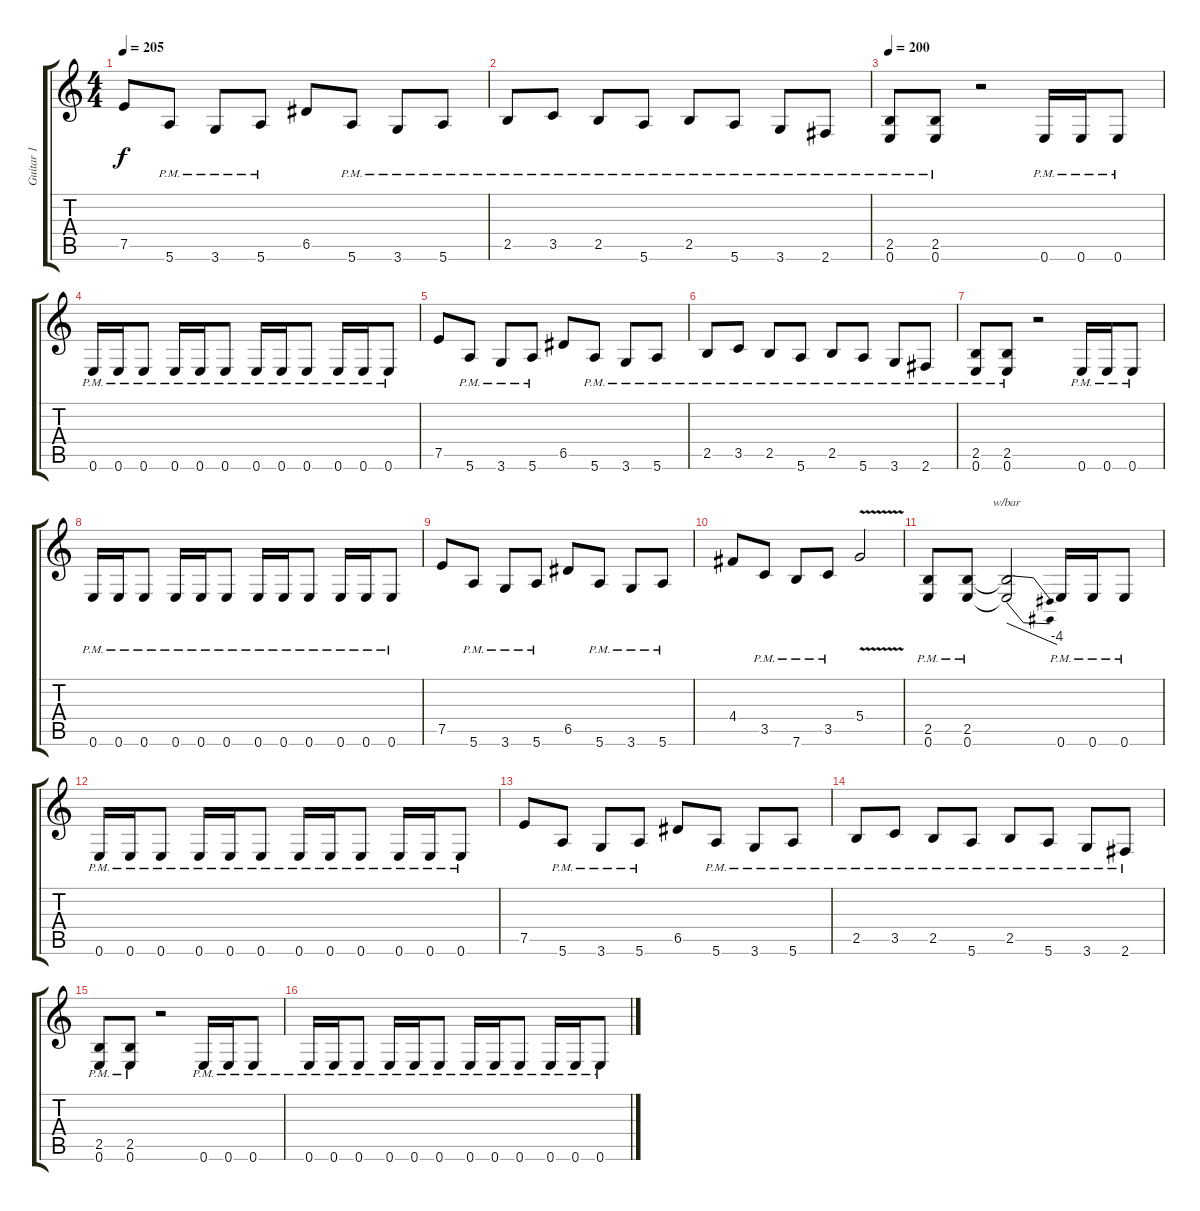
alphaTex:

\track ("Guitar 1" "Guitar 1") {instrument distortionguitar}
\staff {score tabs}
\tuning (E4 B3 G3 D3 A2 E2) {hide}
\ts (4 4)
\tempo 205
\clef g2
\ks c
7.5.8{dy f} 5.6{pm}.8 3.6{pm}.8 5.6{pm}.8 6.5.8 5.6{pm}.8 3.6{pm}.8 5.6{pm}.8 |
2.5{pm}.8 3.5{pm}.8 2.5{pm}.8 5.6{pm}.8 2.5{pm}.8 5.6{pm}.8 3.6{pm}.8 2.6{pm}.8 |
\tempo 200
(2.5{pm} 0.6{pm}).8 (2.5{pm} 0.6{pm}).8 r.2 0.6{pm}.16 0.6{pm}.16 0.6{pm}.8 |
0.6{pm}.16 0.6{pm}.16 0.6{pm}.8 0.6{pm}.16 0.6{pm}.16 0.6{pm}.8 0.6{pm}.16 0.6{pm}.16 0.6{pm}.8 0.6{pm}.16 0.6{pm}.16 0.6{pm}.8 |
7.5.8 5.6{pm}.8 3.6{pm}.8 5.6{pm}.8 6.5.8 5.6{pm}.8 3.6{pm}.8 5.6{pm}.8 |
2.5{pm}.8 3.5{pm}.8 2.5{pm}.8 5.6{pm}.8 2.5{pm}.8 5.6{pm}.8 3.6{pm}.8 2.6{pm}.8 |
(2.5{pm} 0.6{pm}).8 (2.5{pm} 0.6{pm}).8 r.2 0.6{pm}.16 0.6{pm}.16 0.6{pm}.8 |
0.6{pm}.16 0.6{pm}.16 0.6{pm}.8 0.6{pm}.16 0.6{pm}.16 0.6{pm}.8 0.6{pm}.16 0.6{pm}.16 0.6{pm}.8 0.6{pm}.16 0.6{pm}.16 0.6{pm}.8 |
7.5.8 5.6{pm}.8 3.6{pm}.8 5.6{pm}.8 6.5.8 5.6{pm}.8 3.6{pm}.8 5.6{pm}.8 |
4.4.8 3.5{pm}.8 7.6{pm}.8 3.5{pm}.8 5.4{v}.2 |
(2.5{pm} 0.6{pm}).8 (2.5{pm} 0.6{pm}).8 (2.5{t} 0.6{t}).2{tbe (dive default 0 0 60 -16)} 0.6{pm}.16 0.6{pm}.16 0.6{pm}.8 |
0.6{pm}.16 0.6{pm}.16 0.6{pm}.8 0.6{pm}.16 0.6{pm}.16 0.6{pm}.8 0.6{pm}.16 0.6{pm}.16 0.6{pm}.8 0.6{pm}.16 0.6{pm}.16 0.6{pm}.8 |
7.5.8 5.6{pm}.8 3.6{pm}.8 5.6{pm}.8 6.5.8 5.6{pm}.8 3.6{pm}.8 5.6{pm}.8 |
2.5{pm}.8 3.5{pm}.8 2.5{pm}.8 5.6{pm}.8 2.5{pm}.8 5.6{pm}.8 3.6{pm}.8 2.6{pm}.8 |
(2.5{pm} 0.6{pm}).8 (2.5{pm} 0.6{pm}).8 r.2 0.6{pm}.16 0.6{pm}.16 0.6{pm}.8 |
0.6{pm}.16 0.6{pm}.16 0.6{pm}.8 0.6{pm}.16 0.6{pm}.16 0.6{pm}.8 0.6{pm}.16 0.6{pm}.16 0.6{pm}.8 0.6{pm}.16 0.6{pm}.16 0.6{pm}.8
